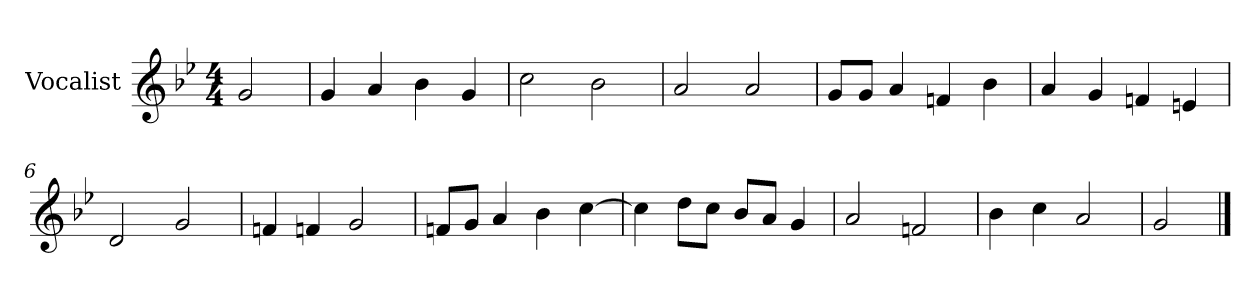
**kern
*part1
*staff1
*I"Vocalist
*k[b-e-]
*g:
*M4/4
=
2g
=1
4g
4a
4b-
4g
=2
2cc
2b-
=3
2a
2a
=4
8gL
8gJ
4a
4fn
4b-
=5
4a
4g
4fn
4en
=6
2d
2g
=7
4fn
4fn
2g
=8
8fnL
8gJ
4a
4b-
[4cc
=9
4cc]
8ddL
8ccJ
8b-L
8aJ
4g
=10
2a
2fn
=11
4b-
4cc
2a
=12
2g
==
*-
